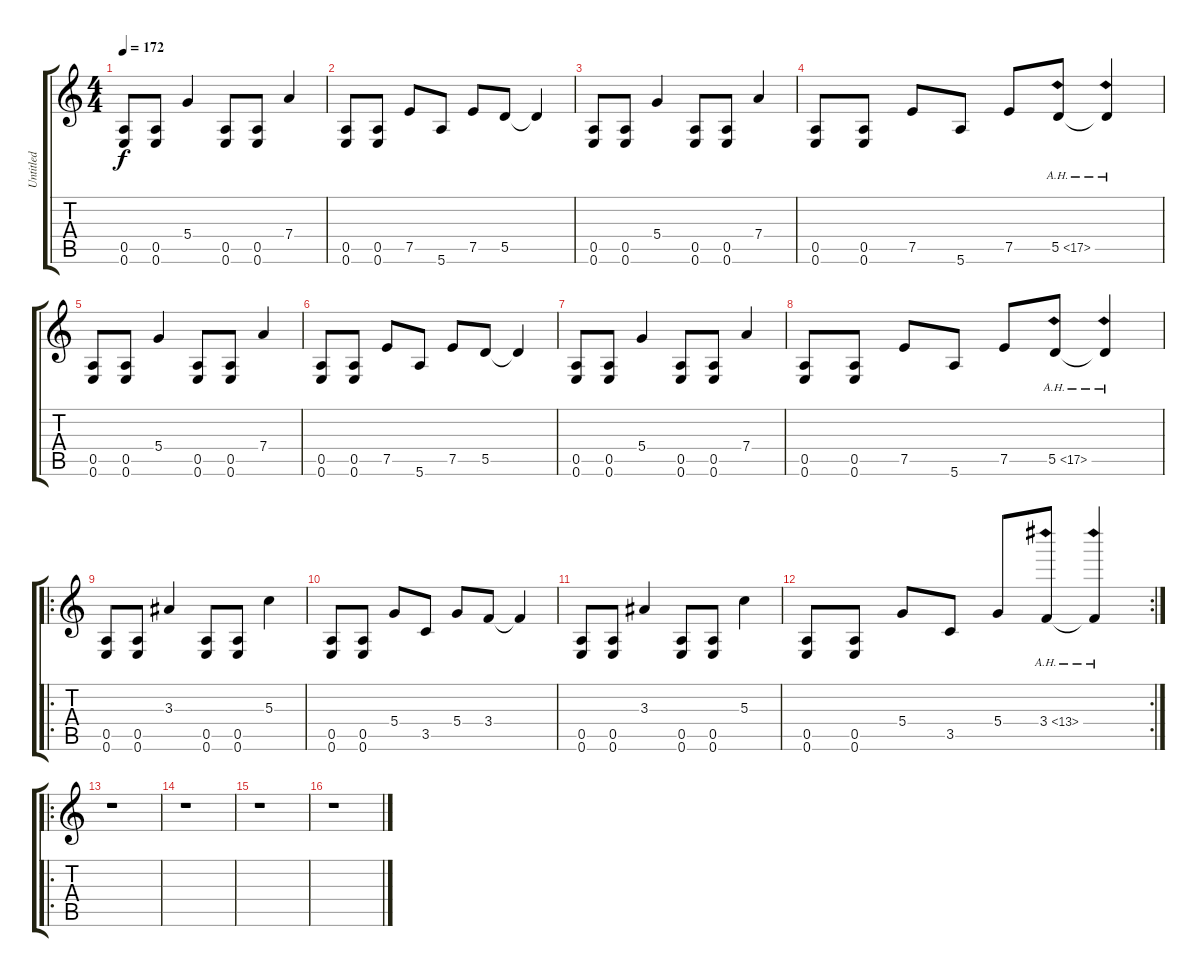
\track ("Untitled" "Untitled") {instrument distortionguitar}
\staff {score tabs}
\tuning (E4 B3 G3 D3 A2 E2) {hide}
\ts (4 4)
\tempo 172
\clef g2
\ks c
(0.5 0.6).8{dy f} (0.5 0.6).8 5.4.4 (0.5 0.6).8 (0.5 0.6).8 7.4.4 |
(0.5 0.6).8 (0.5 0.6).8 7.5.8 5.6.8 7.5.8 5.5.8 5.5{t}.4 |
(0.5 0.6).8 (0.5 0.6).8 5.4.4 (0.5 0.6).8 (0.5 0.6).8 7.4.4 |
(0.5 0.6).8 (0.5 0.6).8 7.5.8 5.6.8 7.5.8 5.5{ah 12}.8 5.5{ah 12 t}.4 |
(0.5 0.6).8 (0.5 0.6).8 5.4.4 (0.5 0.6).8 (0.5 0.6).8 7.4.4 |
(0.5 0.6).8 (0.5 0.6).8 7.5.8 5.6.8 7.5.8 5.5.8 5.5{t}.4 |
(0.5 0.6).8 (0.5 0.6).8 5.4.4 (0.5 0.6).8 (0.5 0.6).8 7.4.4 |
(0.5 0.6).8 (0.5 0.6).8 7.5.8 5.6.8 7.5.8 5.5{ah 12}.8 5.5{ah 12 t}.4 |
\ro
(0.5 0.6).8 (0.5 0.6).8 3.3.4 (0.5 0.6).8 (0.5 0.6).8 5.3.4 |
(0.5 0.6).8 (0.5 0.6).8 5.4.8 3.5.8 5.4.8 3.4.8 3.4{t}.4 |
(0.5 0.6).8 (0.5 0.6).8 3.3.4 (0.5 0.6).8 (0.5 0.6).8 5.3.4 |
\rc 2
(0.5 0.6).8 (0.5 0.6).8 5.4.8 3.5.8 5.4.8 3.4{ah 10}.8 3.4{ah 10 t}.4 |
\ro
r.1 |
r.1 |
r.1 |
r.1
